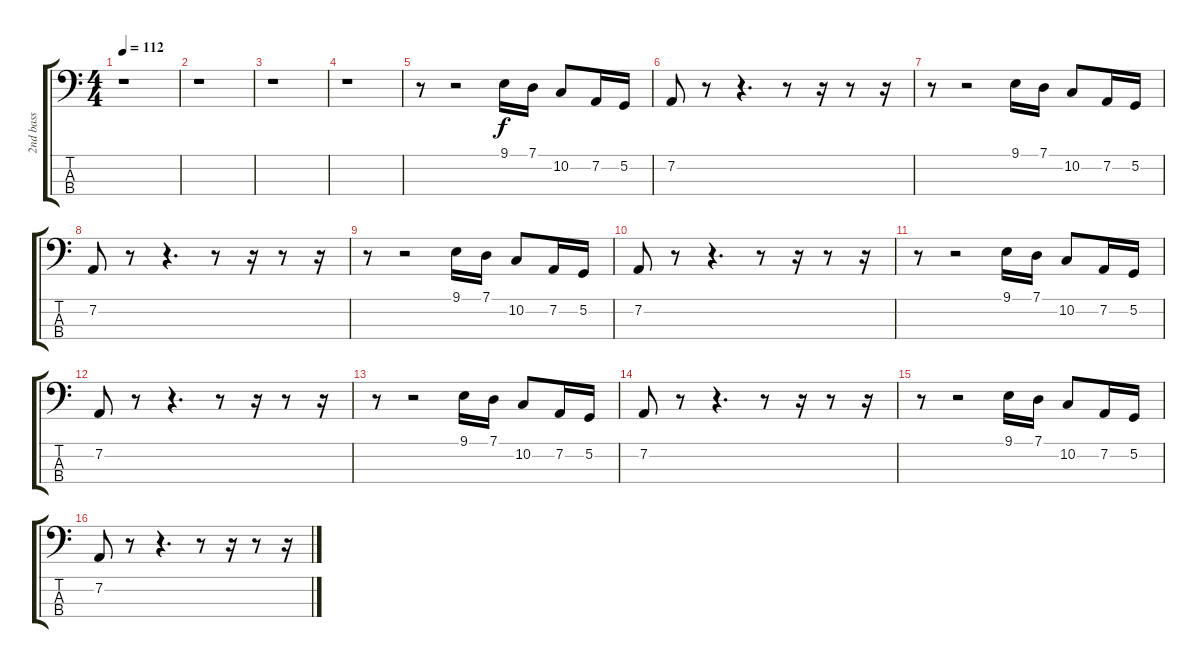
\track ("2nd bass" "2nd bass") {instrument lead1square}
\staff {score tabs}
\tuning (G2 D2 A1 E1) {hide}
\ts (4 4)
\tempo 112
\clef f4
\ks c
r.1{dy f} |
r.1 |
r.1 |
r.1 |
r.8 r.2 9.1.16 7.1.16 10.2.8 7.2.16 5.2.16 |
7.2.8 r.8 r.4{d} r.8 r.16 r.8 r.16 |
r.8 r.2 9.1.16 7.1.16 10.2.8 7.2.16 5.2.16 |
7.2.8 r.8 r.4{d} r.8 r.16 r.8 r.16 |
r.8 r.2 9.1.16 7.1.16 10.2.8 7.2.16 5.2.16 |
7.2.8 r.8 r.4{d} r.8 r.16 r.8 r.16 |
r.8 r.2 9.1.16 7.1.16 10.2.8 7.2.16 5.2.16 |
7.2.8 r.8 r.4{d} r.8 r.16 r.8 r.16 |
r.8 r.2 9.1.16 7.1.16 10.2.8 7.2.16 5.2.16 |
7.2.8 r.8 r.4{d} r.8 r.16 r.8 r.16 |
r.8 r.2 9.1.16 7.1.16 10.2.8 7.2.16 5.2.16 |
7.2.8 r.8 r.4{d} r.8 r.16 r.8 r.16
